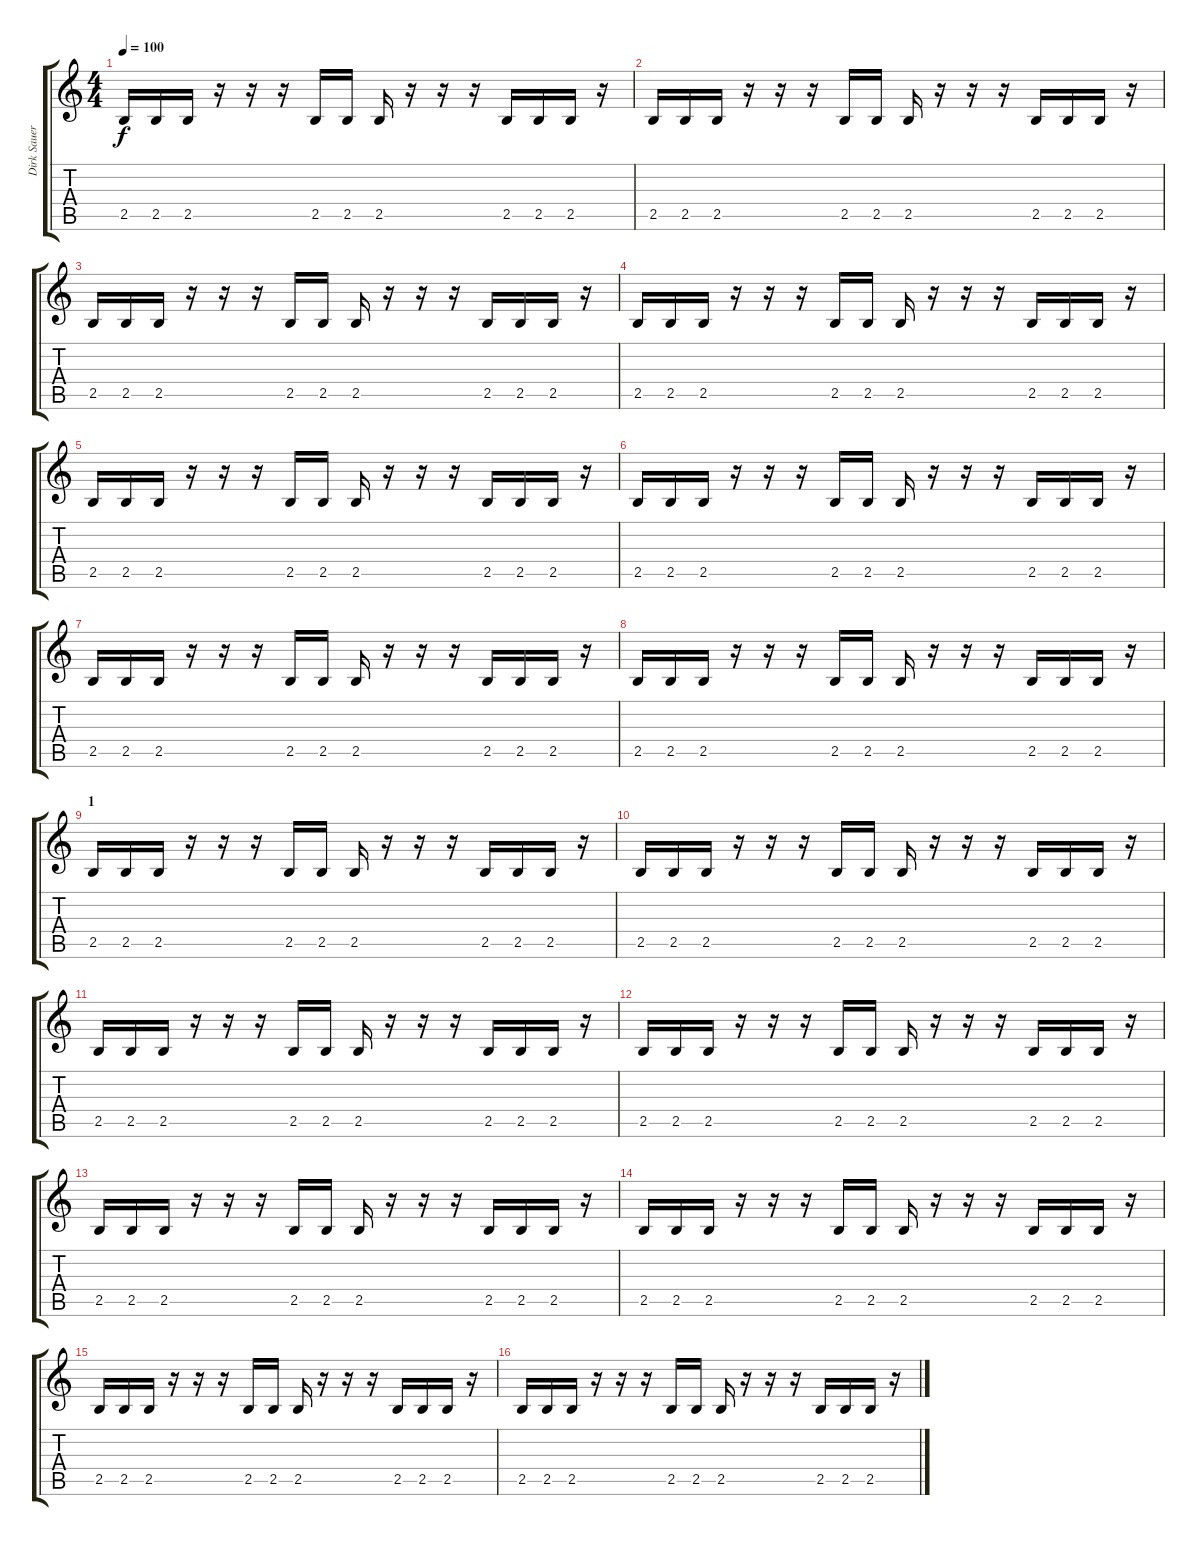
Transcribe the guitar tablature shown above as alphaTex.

\track ("Dirk Sauer" "Dirk Sauer") {instrument distortionguitar}
\staff {score tabs}
\tuning (E4 B3 G3 D3 A2 E2) {hide}
\ts (4 4)
\tempo 100
\clef g2
\ks c
2.5.16{dy f} 2.5.16 2.5.16 r.16 r.16 r.16 2.5.16 2.5.16 2.5.16 r.16 r.16 r.16 2.5.16 2.5.16 2.5.16 r.16 |
2.5.16 2.5.16 2.5.16 r.16 r.16 r.16 2.5.16 2.5.16 2.5.16 r.16 r.16 r.16 2.5.16 2.5.16 2.5.16 r.16 |
2.5.16 2.5.16 2.5.16 r.16 r.16 r.16 2.5.16 2.5.16 2.5.16 r.16 r.16 r.16 2.5.16 2.5.16 2.5.16 r.16 |
2.5.16 2.5.16 2.5.16 r.16 r.16 r.16 2.5.16 2.5.16 2.5.16 r.16 r.16 r.16 2.5.16 2.5.16 2.5.16 r.16 |
2.5.16 2.5.16 2.5.16 r.16 r.16 r.16 2.5.16 2.5.16 2.5.16 r.16 r.16 r.16 2.5.16 2.5.16 2.5.16 r.16 |
2.5.16 2.5.16 2.5.16 r.16 r.16 r.16 2.5.16 2.5.16 2.5.16 r.16 r.16 r.16 2.5.16 2.5.16 2.5.16 r.16 |
2.5.16 2.5.16 2.5.16 r.16 r.16 r.16 2.5.16 2.5.16 2.5.16 r.16 r.16 r.16 2.5.16 2.5.16 2.5.16 r.16 |
2.5.16 2.5.16 2.5.16 r.16 r.16 r.16 2.5.16 2.5.16 2.5.16 r.16 r.16 r.16 2.5.16 2.5.16 2.5.16 r.16 |
\section ("" "1")
2.5.16 2.5.16 2.5.16 r.16 r.16 r.16 2.5.16 2.5.16 2.5.16 r.16 r.16 r.16 2.5.16 2.5.16 2.5.16 r.16 |
2.5.16 2.5.16 2.5.16 r.16 r.16 r.16 2.5.16 2.5.16 2.5.16 r.16 r.16 r.16 2.5.16 2.5.16 2.5.16 r.16 |
2.5.16 2.5.16 2.5.16 r.16 r.16 r.16 2.5.16 2.5.16 2.5.16 r.16 r.16 r.16 2.5.16 2.5.16 2.5.16 r.16 |
2.5.16 2.5.16 2.5.16 r.16 r.16 r.16 2.5.16 2.5.16 2.5.16 r.16 r.16 r.16 2.5.16 2.5.16 2.5.16 r.16 |
2.5.16 2.5.16 2.5.16 r.16 r.16 r.16 2.5.16 2.5.16 2.5.16 r.16 r.16 r.16 2.5.16 2.5.16 2.5.16 r.16 |
2.5.16 2.5.16 2.5.16 r.16 r.16 r.16 2.5.16 2.5.16 2.5.16 r.16 r.16 r.16 2.5.16 2.5.16 2.5.16 r.16 |
2.5.16 2.5.16 2.5.16 r.16 r.16 r.16 2.5.16 2.5.16 2.5.16 r.16 r.16 r.16 2.5.16 2.5.16 2.5.16 r.16 |
2.5.16 2.5.16 2.5.16 r.16 r.16 r.16 2.5.16 2.5.16 2.5.16 r.16 r.16 r.16 2.5.16 2.5.16 2.5.16 r.16
